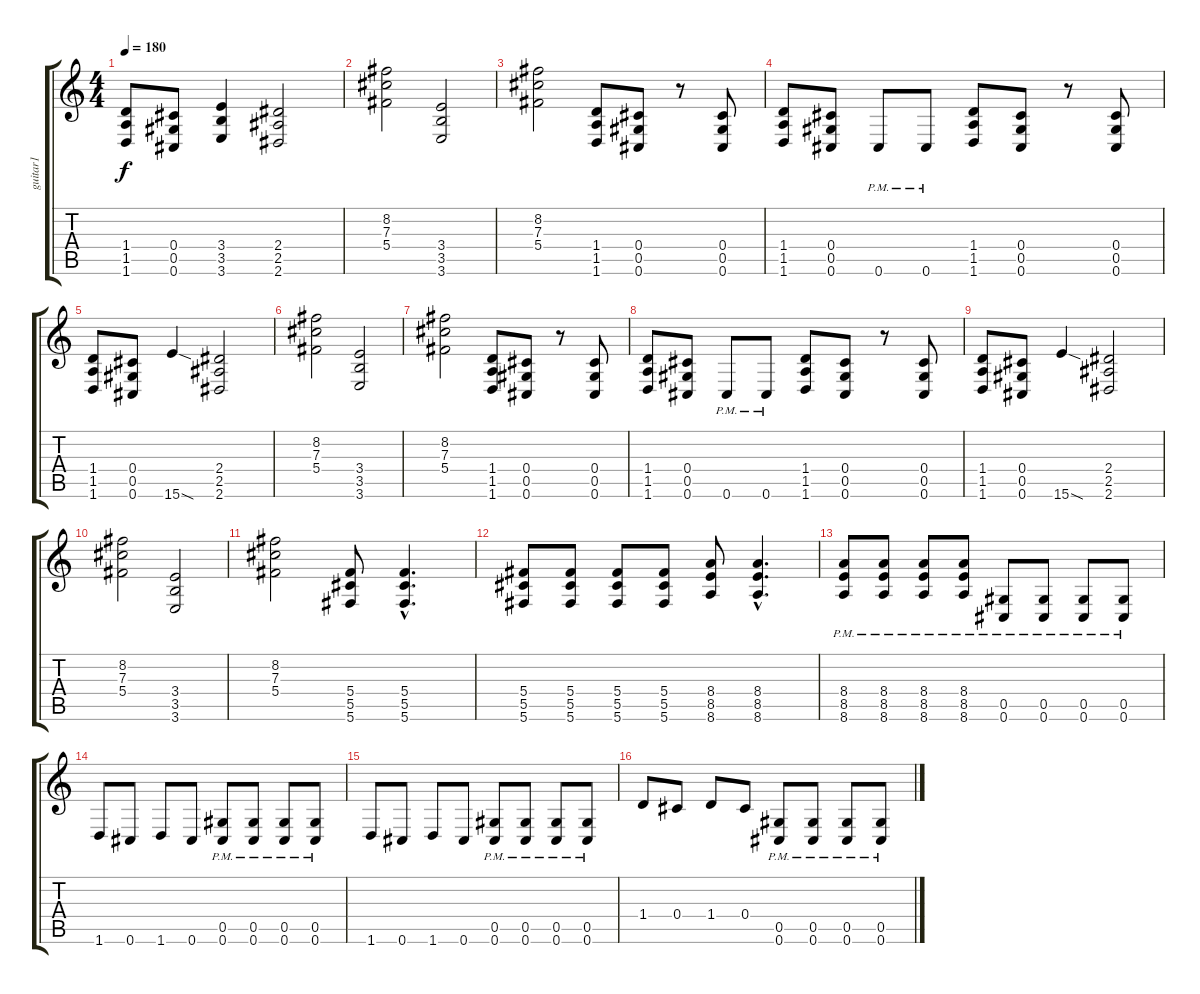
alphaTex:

\track ("guitar1" "guitar1") {instrument distortionguitar}
\staff {score tabs}
\tuning (Eb4 Bb3 Gb3 Db3 Ab2 Db2) {hide}
\ts (4 4)
\tempo 180
\clef g2
\ks c
(1.4 1.5 1.6).8{dy f} (0.4 0.5 0.6).8 (3.4 3.5 3.6).4 (2.4 2.5 2.6).2 |
(8.2 7.3 5.4).2 (3.4 3.5 3.6).2 |
(8.2 7.3 5.4).2 (1.4 1.5 1.6).8 (0.4 0.5 0.6).8 r.8 (0.4 0.5 0.6).8 |
(1.4 1.5 1.6).8 (0.4 0.5 0.6).8 0.6{pm}.8 0.6{pm}.8 (1.4 1.5 1.6).8 (0.4 0.5 0.6).8 r.8 (0.4 0.5 0.6).8 |
(1.4 1.5 1.6).8 (0.4 0.5 0.6).8 15.6{sod}.4 (2.4 2.5 2.6).2 |
(8.2 7.3 5.4).2 (3.4 3.5 3.6).2 |
(8.2 7.3 5.4).2 (1.4 1.5 1.6).8 (0.4 0.5 0.6).8 r.8 (0.4 0.5 0.6).8 |
(1.4 1.5 1.6).8 (0.4 0.5 0.6).8 0.6{pm}.8 0.6{pm}.8 (1.4 1.5 1.6).8 (0.4 0.5 0.6).8 r.8 (0.4 0.5 0.6).8 |
(1.4 1.5 1.6).8 (0.4 0.5 0.6).8 15.6{sod}.4 (2.4 2.5 2.6).2 |
(8.2 7.3 5.4).2 (3.4 3.5 3.6).2 |
(8.2 7.3 5.4).2 (5.4 5.5 5.6).8 (5.4{hac} 5.5{hac} 5.6{hac}).4{d} |
(5.4 5.5 5.6).8 (5.4 5.5 5.6).8 (5.4 5.5 5.6).8 (5.4 5.5 5.6).8 (8.4 8.5 8.6).8 (8.4{hac} 8.5{hac} 8.6{hac}).4{d} |
(8.4{pm} 8.5{pm} 8.6{pm}).8 (8.4{pm} 8.5{pm} 8.6{pm}).8 (8.4{pm} 8.5{pm} 8.6{pm}).8 (8.4{pm} 8.5{pm} 8.6{pm}).8 (0.5{pm} 0.6{pm}).8{volume 16} (0.5{pm} 0.6{pm}).8 (0.5{pm} 0.6{pm}).8 (0.5{pm} 0.6{pm}).8 |
1.6.8 0.6.8 1.6.8 0.6.8 (0.5{pm} 0.6{pm}).8 (0.5{pm} 0.6{pm}).8 (0.5{pm} 0.6{pm}).8 (0.5{pm} 0.6{pm}).8 |
1.6.8 0.6.8 1.6.8 0.6.8 (0.5{pm} 0.6{pm}).8 (0.5{pm} 0.6{pm}).8 (0.5{pm} 0.6{pm}).8 (0.5{pm} 0.6{pm}).8 |
1.4.8 0.4.8 1.4.8 0.4.8 (0.5{pm} 0.6{pm}).8 (0.5{pm} 0.6{pm}).8 (0.5{pm} 0.6{pm}).8 (0.5{pm} 0.6{pm}).8
